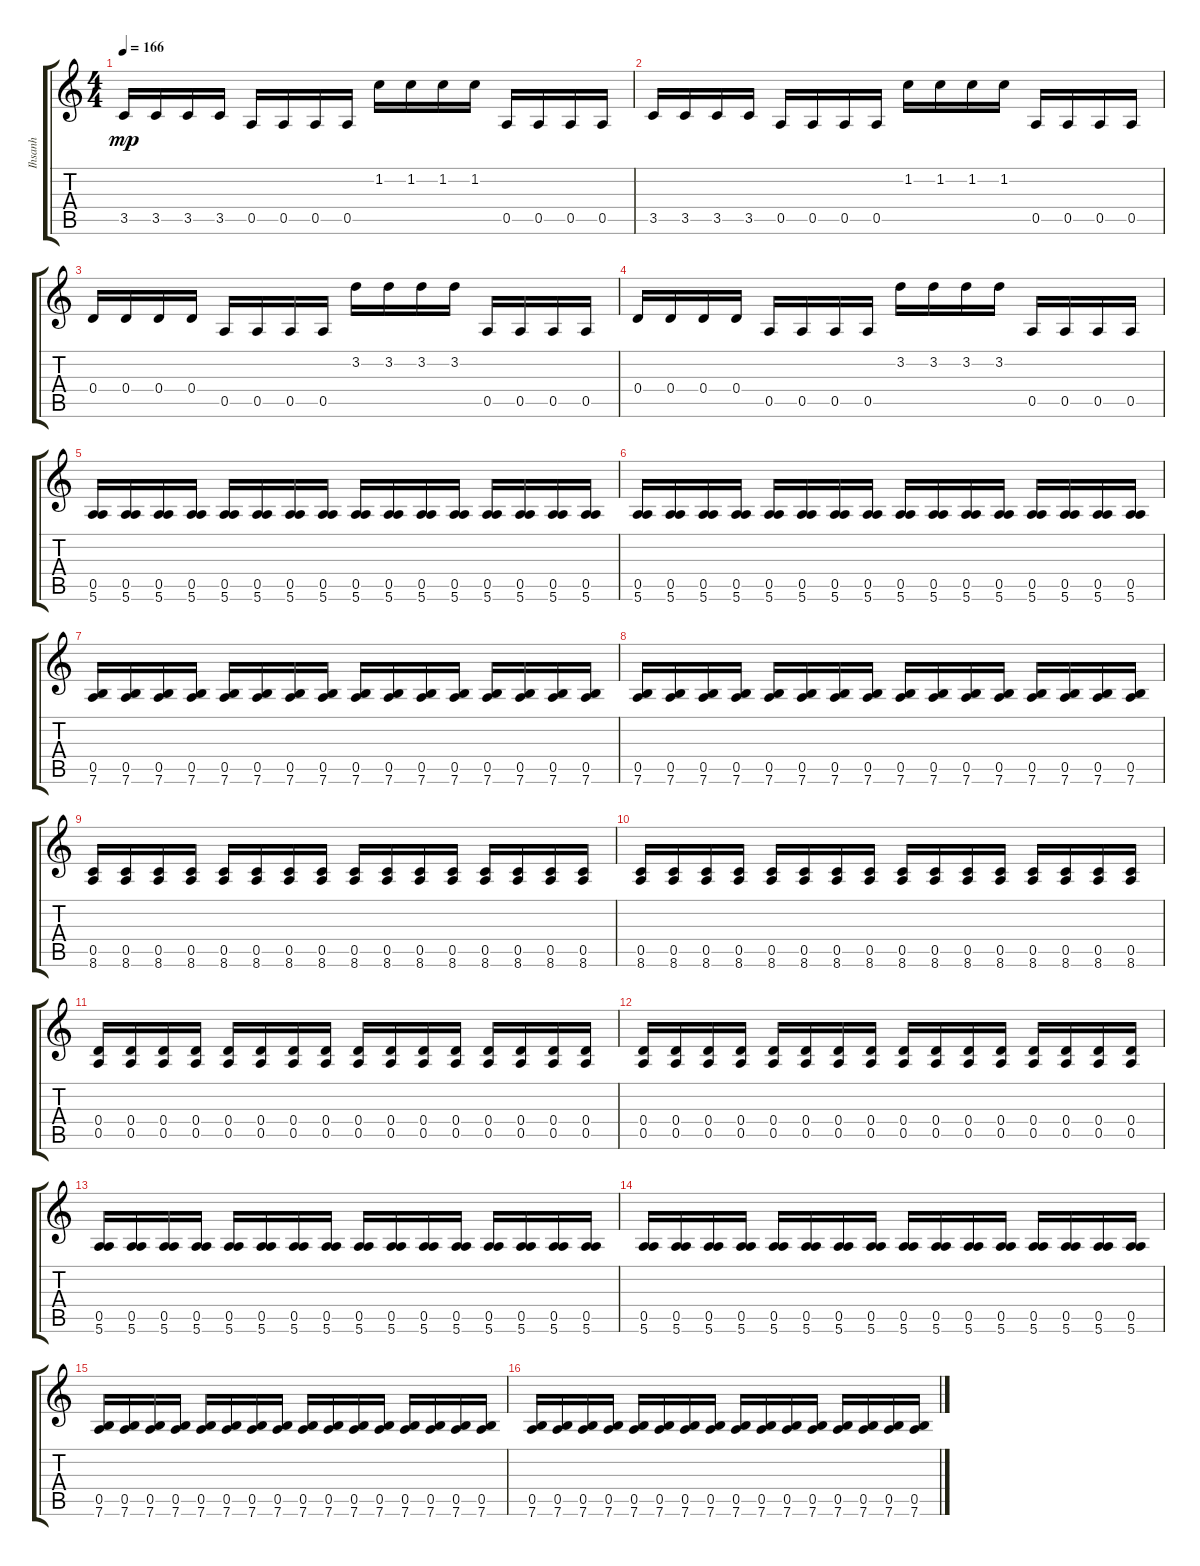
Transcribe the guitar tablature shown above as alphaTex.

\track ("Ihsanh" "Ihsanh") {instrument distortionguitar}
\staff {score tabs}
\tuning (E4 B3 G3 D3 A2 E2) {hide}
\ts (4 4)
\tempo 166
\clef g2
\ks c
3.5.16{dy mp} 3.5.16 3.5.16 3.5.16 0.5.16 0.5.16 0.5.16 0.5.16 1.2.16 1.2.16 1.2.16 1.2.16 0.5.16 0.5.16 0.5.16 0.5.16 |
3.5.16 3.5.16 3.5.16 3.5.16 0.5.16 0.5.16 0.5.16 0.5.16 1.2.16 1.2.16 1.2.16 1.2.16 0.5.16 0.5.16 0.5.16 0.5.16 |
0.4.16 0.4.16 0.4.16 0.4.16 0.5.16 0.5.16 0.5.16 0.5.16 3.2.16 3.2.16 3.2.16 3.2.16 0.5.16 0.5.16 0.5.16 0.5.16 |
0.4.16 0.4.16 0.4.16 0.4.16 0.5.16 0.5.16 0.5.16 0.5.16 3.2.16 3.2.16 3.2.16 3.2.16 0.5.16 0.5.16 0.5.16 0.5.16 |
(0.5 5.6).16 (0.5 5.6).16 (0.5 5.6).16 (0.5 5.6).16 (0.5 5.6).16 (0.5 5.6).16 (0.5 5.6).16 (0.5 5.6).16 (0.5 5.6).16 (0.5 5.6).16 (0.5 5.6).16 (0.5 5.6).16 (0.5 5.6).16 (0.5 5.6).16 (0.5 5.6).16 (0.5 5.6).16 |
(0.5 5.6).16 (0.5 5.6).16 (0.5 5.6).16 (0.5 5.6).16 (0.5 5.6).16 (0.5 5.6).16 (0.5 5.6).16 (0.5 5.6).16 (0.5 5.6).16 (0.5 5.6).16 (0.5 5.6).16 (0.5 5.6).16 (0.5 5.6).16 (0.5 5.6).16 (0.5 5.6).16 (0.5 5.6).16 |
(0.5 7.6).16 (0.5 7.6).16 (0.5 7.6).16 (0.5 7.6).16 (0.5 7.6).16 (0.5 7.6).16 (0.5 7.6).16 (0.5 7.6).16 (0.5 7.6).16 (0.5 7.6).16 (0.5 7.6).16 (0.5 7.6).16 (0.5 7.6).16 (0.5 7.6).16 (0.5 7.6).16 (0.5 7.6).16 |
(0.5 7.6).16 (0.5 7.6).16 (0.5 7.6).16 (0.5 7.6).16 (0.5 7.6).16 (0.5 7.6).16 (0.5 7.6).16 (0.5 7.6).16 (0.5 7.6).16 (0.5 7.6).16 (0.5 7.6).16 (0.5 7.6).16 (0.5 7.6).16 (0.5 7.6).16 (0.5 7.6).16 (0.5 7.6).16 |
(0.5 8.6).16 (0.5 8.6).16 (0.5 8.6).16 (0.5 8.6).16 (0.5 8.6).16 (0.5 8.6).16 (0.5 8.6).16 (0.5 8.6).16 (0.5 8.6).16 (0.5 8.6).16 (0.5 8.6).16 (0.5 8.6).16 (0.5 8.6).16 (0.5 8.6).16 (0.5 8.6).16 (0.5 8.6).16 |
(0.5 8.6).16 (0.5 8.6).16 (0.5 8.6).16 (0.5 8.6).16 (0.5 8.6).16 (0.5 8.6).16 (0.5 8.6).16 (0.5 8.6).16 (0.5 8.6).16 (0.5 8.6).16 (0.5 8.6).16 (0.5 8.6).16 (0.5 8.6).16 (0.5 8.6).16 (0.5 8.6).16 (0.5 8.6).16 |
(0.4 0.5).16 (0.4 0.5).16 (0.4 0.5).16 (0.4 0.5).16 (0.4 0.5).16 (0.4 0.5).16 (0.4 0.5).16 (0.4 0.5).16 (0.4 0.5).16 (0.4 0.5).16 (0.4 0.5).16 (0.4 0.5).16 (0.4 0.5).16 (0.4 0.5).16 (0.4 0.5).16 (0.4 0.5).16 |
(0.4 0.5).16 (0.4 0.5).16 (0.4 0.5).16 (0.4 0.5).16 (0.4 0.5).16 (0.4 0.5).16 (0.4 0.5).16 (0.4 0.5).16 (0.4 0.5).16 (0.4 0.5).16 (0.4 0.5).16 (0.4 0.5).16 (0.4 0.5).16 (0.4 0.5).16 (0.4 0.5).16 (0.4 0.5).16 |
(0.5 5.6).16 (0.5 5.6).16 (0.5 5.6).16 (0.5 5.6).16 (0.5 5.6).16 (0.5 5.6).16 (0.5 5.6).16 (0.5 5.6).16 (0.5 5.6).16 (0.5 5.6).16 (0.5 5.6).16 (0.5 5.6).16 (0.5 5.6).16 (0.5 5.6).16 (0.5 5.6).16 (0.5 5.6).16 |
(0.5 5.6).16 (0.5 5.6).16 (0.5 5.6).16 (0.5 5.6).16 (0.5 5.6).16 (0.5 5.6).16 (0.5 5.6).16 (0.5 5.6).16 (0.5 5.6).16 (0.5 5.6).16 (0.5 5.6).16 (0.5 5.6).16 (0.5 5.6).16 (0.5 5.6).16 (0.5 5.6).16 (0.5 5.6).16 |
(0.5 7.6).16 (0.5 7.6).16 (0.5 7.6).16 (0.5 7.6).16 (0.5 7.6).16 (0.5 7.6).16 (0.5 7.6).16 (0.5 7.6).16 (0.5 7.6).16 (0.5 7.6).16 (0.5 7.6).16 (0.5 7.6).16 (0.5 7.6).16 (0.5 7.6).16 (0.5 7.6).16 (0.5 7.6).16 |
(0.5 7.6).16 (0.5 7.6).16 (0.5 7.6).16 (0.5 7.6).16 (0.5 7.6).16 (0.5 7.6).16 (0.5 7.6).16 (0.5 7.6).16 (0.5 7.6).16 (0.5 7.6).16 (0.5 7.6).16 (0.5 7.6).16 (0.5 7.6).16 (0.5 7.6).16 (0.5 7.6).16 (0.5 7.6).16
